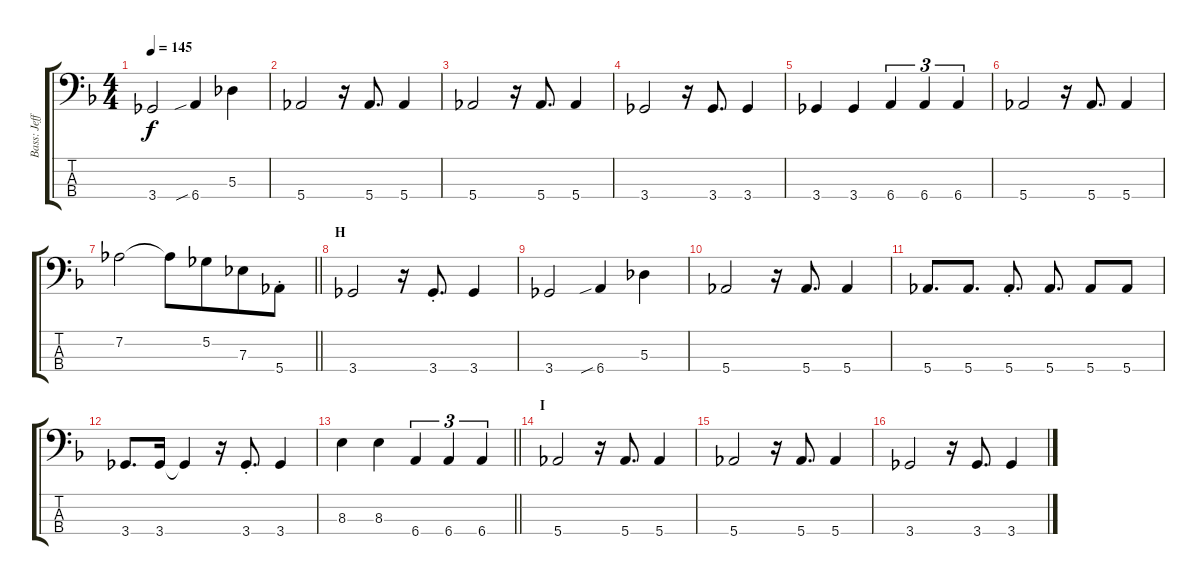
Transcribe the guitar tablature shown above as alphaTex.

\track ("Bass: Jeff" "Bass: Jeff") {instrument electricbassfinger}
\staff {score tabs}
\tuning (Gb2 Db2 Ab1 Eb1) {hide}
\ts (4 4)
\tempo 145
\clef f4
\ks f
3.4.2{dy f} 6.4{sib}.4 5.3.4 |
5.4.2 r.16 5.4.8{d} 5.4.4 |
5.4.2 r.16 5.4.8{d} 5.4.4 |
3.4.2 r.16 3.4.8{d} 3.4.4 |
3.4.4 3.4.4 6.4.4{tu (3 2)} 6.4.4{tu (3 2)} 6.4.4{tu (3 2)} |
5.4.2 r.16 5.4.8{d} 5.4.4 |
\barLineRight lightlight
7.2.2 7.2{t}.8 5.2.8{beam merge} 7.3.8 5.4{st}.8 |
\section ("" "H")
3.4.2 r.16 3.4{st}.8{d} 3.4.4 |
3.4.2 6.4{sib}.4 5.3.4 |
5.4.2 r.16 5.4.8{d} 5.4.4 |
5.4.8{d} 5.4.8{d} 5.4{st}.8{d} 5.4.8{d} 5.4.8 5.4.8 |
3.4.8{d} 3.4.16 3.4{t}.4 r.16 3.4{st}.8{d} 3.4.4 |
\barLineRight lightlight
8.3.4 8.3.4 6.4.4{tu (3 2)} 6.4.4{tu (3 2)} 6.4.4{tu (3 2)} |
\section ("" "I")
5.4.2 r.16 5.4.8{d} 5.4.4 |
5.4.2 r.16 5.4.8{d} 5.4.4 |
3.4.2 r.16 3.4.8{d} 3.4.4
